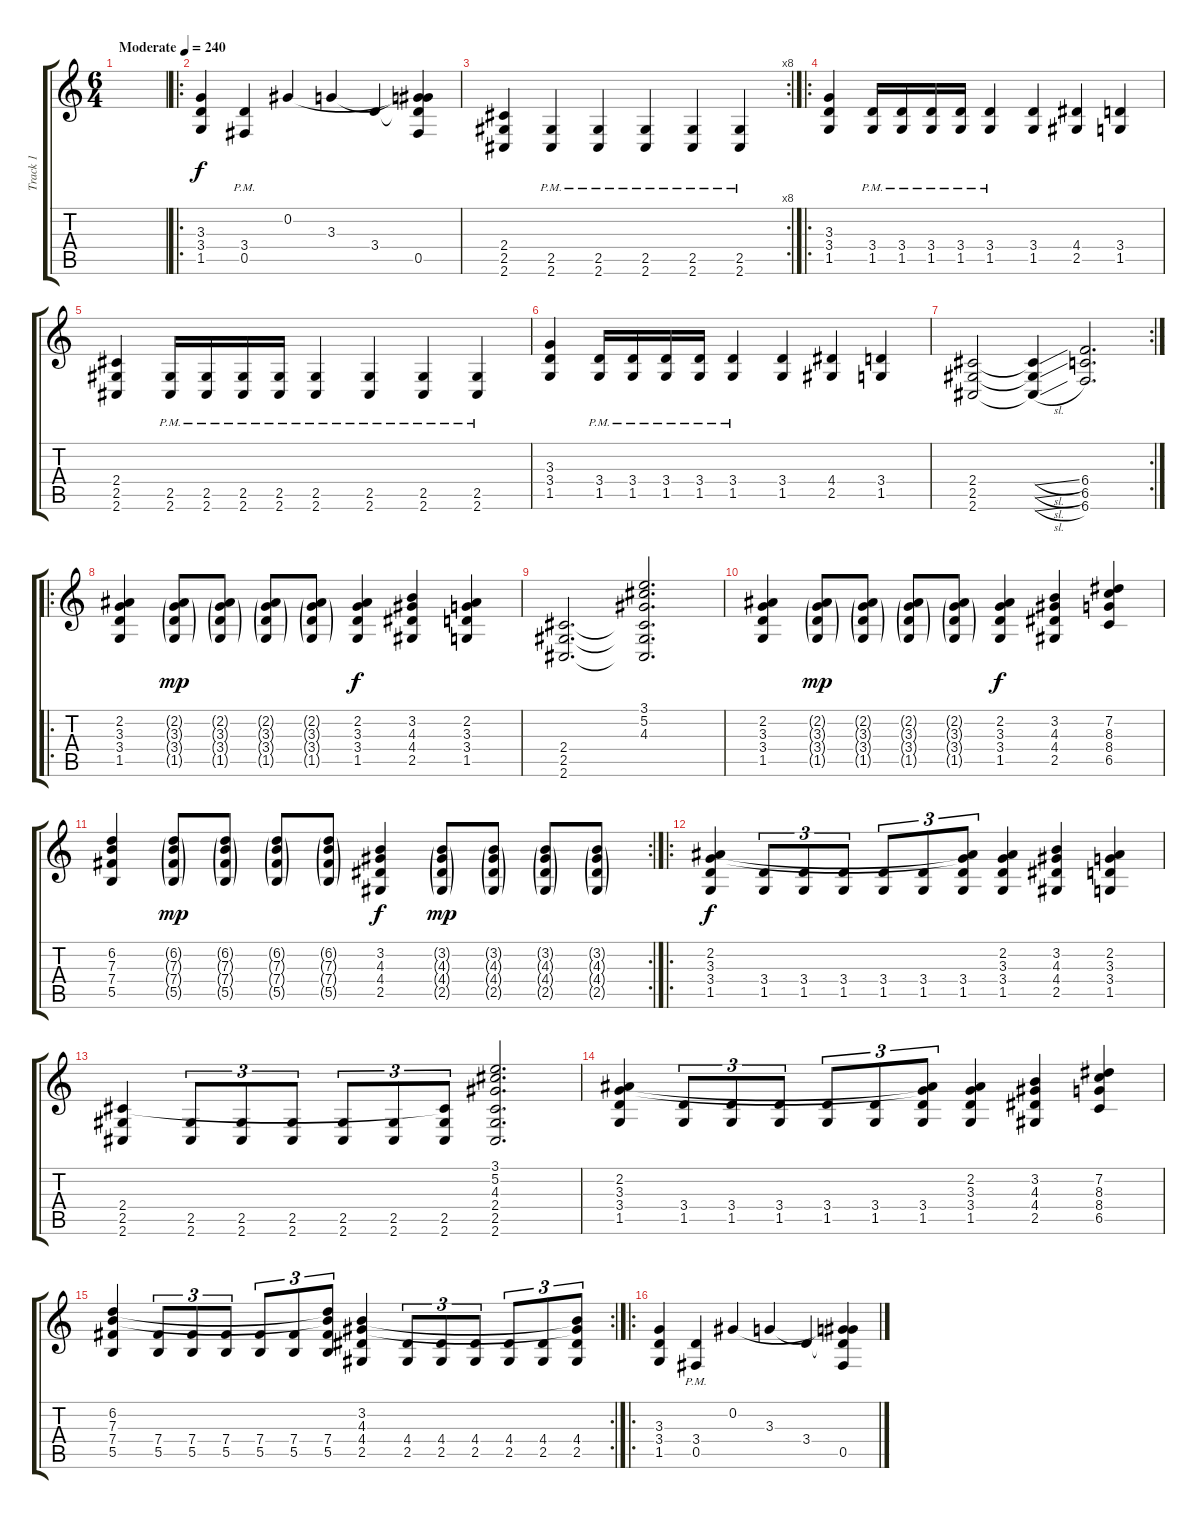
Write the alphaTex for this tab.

\track ("Track 1" "Track 1") {instrument distortionguitar}
\staff {score tabs}
\tuning (Db4 Ab3 E3 B2 Gb2 B1) {hide}
\ts (6 4)
\tempo (240 "Moderate")
\clef g2
\ks c
|
\ro
(3.3 3.4 1.5).4 (3.4{pm} 0.5{pm}).4 0.2.4 3.3.4 3.4.4 (0.2{t} 3.3{t} 3.4{t} 0.5).4 |
\rc 8
(2.4 2.5 2.6).4 (2.5{pm} 2.6{pm}).4 (2.5{pm} 2.6{pm}).4 (2.5{pm} 2.6{pm}).4 (2.5{pm} 2.6{pm}).4 (2.5{pm} 2.6{pm}).4 |
\ro
(3.3 3.4 1.5).4 (3.4{pm} 1.5{pm}).16 (3.4{pm} 1.5{pm}).16 (3.4{pm} 1.5{pm}).16 (3.4{pm} 1.5{pm}).16 (3.4{pm} 1.5{pm}).4 (3.4 1.5).4 (4.4 2.5).4 (3.4 1.5).4 |
(2.4 2.5 2.6).4 (2.5{pm} 2.6{pm}).16 (2.5{pm} 2.6{pm}).16 (2.5{pm} 2.6{pm}).16 (2.5{pm} 2.6{pm}).16 (2.5{pm} 2.6{pm}).4 (2.5{pm} 2.6{pm}).4 (2.5{pm} 2.6{pm}).4 (2.5{pm} 2.6{pm}).4 |
(3.3 3.4 1.5).4 (3.4{pm} 1.5{pm}).16 (3.4{pm} 1.5{pm}).16 (3.4{pm} 1.5{pm}).16 (3.4{pm} 1.5{pm}).16 (3.4{pm} 1.5{pm}).4 (3.4 1.5).4 (4.4 2.5).4 (3.4 1.5).4 |
\rc 2
(2.4 2.5 2.6).2 (2.4{sl t} 2.5{sl t} 2.6{sl t}).4 (6.4 6.5 6.6).2{d} |
\ro
(2.2 3.3 3.4 1.5).4 (2.2{g} 3.3{g} 3.4{g} 1.5{g}).8{dy mp} (2.2{g} 3.3{g} 3.4{g} 1.5{g}).8 (2.2{g} 3.3{g} 3.4{g} 1.5{g}).8 (2.2{g} 3.3{g} 3.4{g} 1.5{g}).8 (2.2 3.3 3.4 1.5).4{dy f} (3.2 4.3 4.4 2.5).4 (2.2 3.3 3.4 1.5).4 |
(2.4 2.5 2.6).2{d} (3.1 5.2 4.3 2.4{t} 2.5{t} 2.6{t}).2{d} |
(2.2 3.3 3.4 1.5).4 (2.2{g} 3.3{g} 3.4{g} 1.5{g}).8{dy mp} (2.2{g} 3.3{g} 3.4{g} 1.5{g}).8 (2.2{g} 3.3{g} 3.4{g} 1.5{g}).8 (2.2{g} 3.3{g} 3.4{g} 1.5{g}).8 (2.2 3.3 3.4 1.5).4{dy f} (3.2 4.3 4.4 2.5).4 (7.2 8.3 8.4 6.5).4 |
\rc 2
(6.2 7.3 7.4 5.5).4 (6.2{g} 7.3{g} 7.4{g} 5.5{g}).8{dy mp} (6.2{g} 7.3{g} 7.4{g} 5.5{g}).8 (6.2{g} 7.3{g} 7.4{g} 5.5{g}).8 (6.2{g} 7.3{g} 7.4{g} 5.5{g}).8 (3.2 4.3 4.4 2.5).4{dy f} (3.2{g} 4.3{g} 4.4{g} 2.5{g}).8{dy mp} (3.2{g} 4.3{g} 4.4{g} 2.5{g}).8 (3.2{g} 4.3{g} 4.4{g} 2.5{g}).8 (3.2{g} 4.3{g} 4.4{g} 2.5{g}).8 |
\ro
(2.2 3.3 3.4 1.5).4{dy f} (3.4 1.5).8{tu (3 2)} (3.4 1.5).8{tu (3 2)} (3.4 1.5).8{tu (3 2)} (3.4 1.5).8{tu (3 2)} (3.4 1.5).8{tu (3 2)} (2.2{t} 3.3{t} 3.4 1.5).8{tu (3 2)} (2.2 3.3 3.4 1.5).4 (3.2 4.3 4.4 2.5).4 (2.2 3.3 3.4 1.5).4 |
(2.4 2.5 2.6).4 (2.5 2.6).8{tu (3 2)} (2.5 2.6).8{tu (3 2)} (2.5 2.6).8{tu (3 2)} (2.5 2.6).8{tu (3 2)} (2.5 2.6).8{tu (3 2)} (2.4{t} 2.5 2.6).8{tu (3 2)} (3.1 5.2 4.3 2.4 2.5 2.6).2{d} |
(2.2 3.3 3.4 1.5).4 (3.4 1.5).8{tu (3 2)} (3.4 1.5).8{tu (3 2)} (3.4 1.5).8{tu (3 2)} (3.4 1.5).8{tu (3 2)} (3.4 1.5).8{tu (3 2)} (2.2{t} 3.3{t} 3.4 1.5).8{tu (3 2)} (2.2 3.3 3.4 1.5).4 (3.2 4.3 4.4 2.5).4 (7.2 8.3 8.4 6.5).4 |
\rc 2
(6.2 7.3 7.4 5.5).4 (7.4 5.5).8{tu (3 2)} (7.4 5.5).8{tu (3 2)} (7.4 5.5).8{tu (3 2)} (7.4 5.5).8{tu (3 2)} (7.4 5.5).8{tu (3 2)} (6.2{t} 7.3{t} 7.4 5.5).8{tu (3 2)} (3.2 4.3 4.4 2.5).4 (4.4 2.5).8{tu (3 2)} (4.4 2.5).8{tu (3 2)} (4.4 2.5).8{tu (3 2)} (4.4 2.5).8{tu (3 2)} (4.4 2.5).8{tu (3 2)} (3.2{t} 4.3{t} 4.4 2.5).8{tu (3 2)} |
\ro
(3.3 3.4 1.5).4 (3.4{pm} 0.5{pm}).4 0.2.4 3.3.4 3.4.4 (0.2{t} 3.3{t} 3.4{t} 0.5).4
